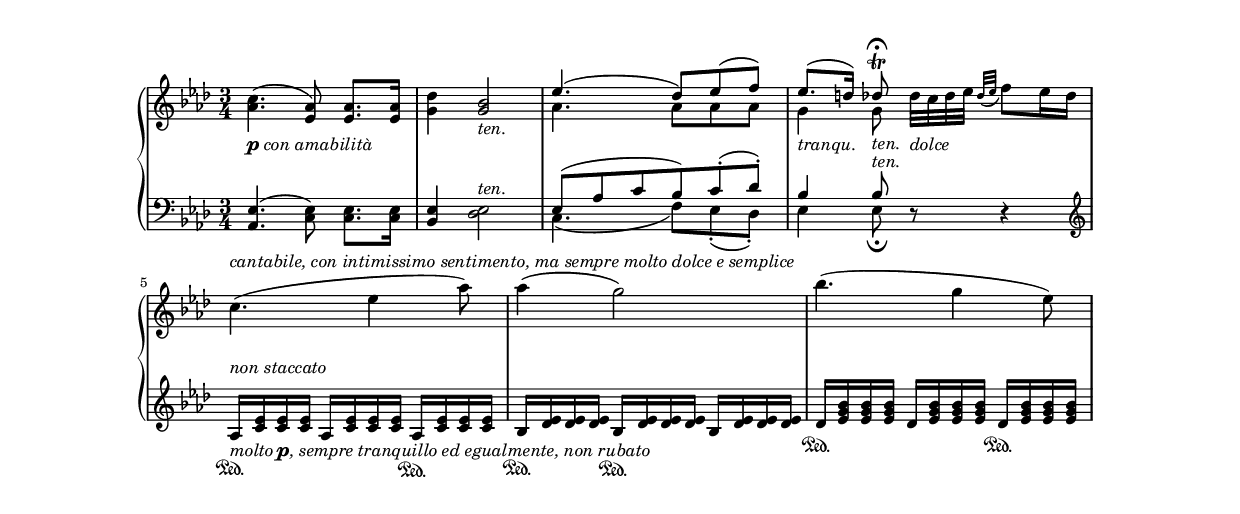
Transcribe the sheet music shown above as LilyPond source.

\version "2.13.36"
\include "english.ly"
#(set-global-staff-size 15)
\paper {
  line-width = 16\cm
  indent = 0\cm
}


\header {
  lsrtags = "headwords"
  texidoc = ""
  doctitle = "headword"
}

% NR 1.8 Text

% L. v. Beethoven, Op. 110
% Piano sonata 31
% measures 1 - 7

\layout {
  \context {
    \Score
    \override SpacingSpanner #'base-shortest-duration =
    #(ly:make-moment 1 20)
  }
}

\new PianoStaff <<

  % RH staff
  \new Staff {
    \clef treble
    \key af \major
    \time 3/4

    \once \override TextScript #'staff-padding = #4
    <c'' af'>4. (
    _ \markup { \dynamic p \italic { con amabilità } }
    <af' ef'>8 )
    <af' ef'>8. [
    <af' ef'>16 ]

    |

    <df'' g'>4
    <bf' g'>2
    _ \markup { \italic { ten. } }

    |

    <<

      \new Voice {
        \voiceOne
        ef''4. (
        df''8 [ )
        ef'' (
        f'' ) ]

        |

        \once \override TextScript #'staff-padding = #4
        ef''8. (
        _ \markup { \italic { tranqu. } }
        d''16 )
        df''8 \trill \fermata
        _ \markup { \italic { ten. } }
      }

      \new Voice {
        \voiceTwo
        af'4.
        af'8 [
        af'8
        af'8 ]

        |

        g'4
        g'8
      }

    >>

    \oneVoice
    \once \override TextScript #'staff-padding = #4
    df''32
    _ \markup { \italic dolce }
    c''32
    df''32
    ef''32
    \acciaccatura { df''[ ef'' ] }
    f''8
    ef''16
    df''16

    |
    \break
    \overrideProperty "Score.NonMusicalPaperColumn"
    #'line-break-system-details #'((alignment-distances . (12)))

    c''4. (
    ^ \markup \italic { cantabile, con intimissimo sentimento,
      ma sempre molto dolce e semplice }
    ef''4
    af''8 )

    |

    af''4 (
    g''2 )

    |

    bf''4. (
    g''4
    ef''8 )

    |
  }

  % LH
  \new Staff {
    \clef bass
    \key af \major
    \time 3/4

    <ef af,>4. (
    <ef c>8 )
    <ef c>8. [
    <ef c>16 ]

    |

    <ef bf,>4
    <ef df>2 ^ \markup { \italic ten. }

    |

    <<

      \new Voice {
        \voiceOne
        ef8 [ (
        af8
        c'8
        bf8 )
        c'8 ( \staccato
        df'8 ]  ) \staccato

        |

        bf4
        bf8 ^ \markup { \italic ten. }
      }

      \new Voice {
        \voiceTwo
        c4. (
        f8 [ )
        ef8 ( \staccato
        df8 ] ) \staccato

        |

        ef4
        ef8 \fermata
      }

    >>

    \oneVoice
    r8
    r4
    \clef treble

    |

    \override Staff.SustainPedalLineSpanner #'outside-staff-priority = #1000
    \override Staff.SustainPedalLineSpanner #'staff-padding = #7
    \once \override TextScript #'padding = #2
    af16 \sustainOn
    ^ \markup \italic { non staccato }
    _ \markup \italic { molto \concat { \dynamic { p } , } sempre tranquillo
      ed egualmente, non rubato }
    <ef' c'>16
    <ef' c'>16
    <ef' c'>16
    af16
    <ef' c'>16
    <ef' c'>16
    <ef' c'>16
    af16 \sustainOn
    <ef' c'>16
    <ef' c'>16
    <ef' c'>16

    |

    bf16 \sustainOn
    <ef' df'>16
    <ef' df'>16
    <ef' df'>16
    bf16 \sustainOn
    <ef' df'>16
    <ef' df'>16
    <ef' df'>16
    bf16
    <ef' df'>16
    <ef' df'>16
    <ef' df'>16

    |

    \override Staff.SustainPedalLineSpanner #'staff-padding = #4
    df'16 \sustainOn
    <bf' g' ef'>16
    <bf' g' ef'>16
    <bf' g' ef'>16
    df'16
    <bf' g' ef'>16
    <bf' g' ef'>16
    <bf' g' ef'>16
    df'16 \sustainOn
    <bf' g' ef'>16
    <bf' g' ef'>16
    <bf' g' ef'>16

    |
  }

>>
